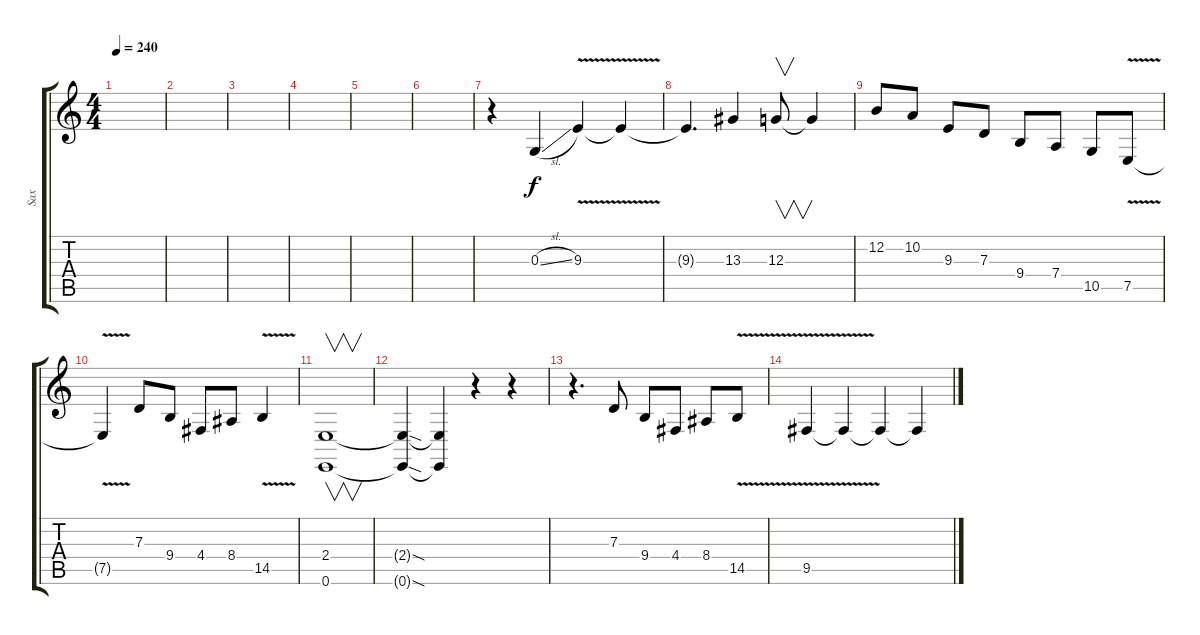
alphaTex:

\track ("Sax" "Sax") {instrument tenorsax}
\staff {score tabs}
\tuning (E4 B3 G3 D3 A2 E2) {hide}
\ts (4 4)
\tempo 240
\clef g2
\ks c
|
|
|
|
|
|
r.4 0.3{sl}.4 9.3{v}.4 9.3{t}.4 |
9.3{t}.4{d} 13.3.4 12.3.8{v} 12.3{t}.4 |
12.2.8 10.2.8 9.3.8 7.3.8 9.4.8 7.4.8 10.5.8 7.5{v}.8 |
7.5{t}.4 7.3.8 9.4.8 4.4.8 8.4.8 14.5{v}.4 |
(2.4 0.6).1{v} |
(2.4{sod t} 0.6{sod t}).4 (2.4{t} 0.6{t}).4 r.4 r.4 |
r.4{d} 7.3.8 9.4.8 4.4.8 8.4.8 14.5{v}.8 |
9.5{v}.4 9.5{t}.4 9.5{t}.4 9.5{t}.4
